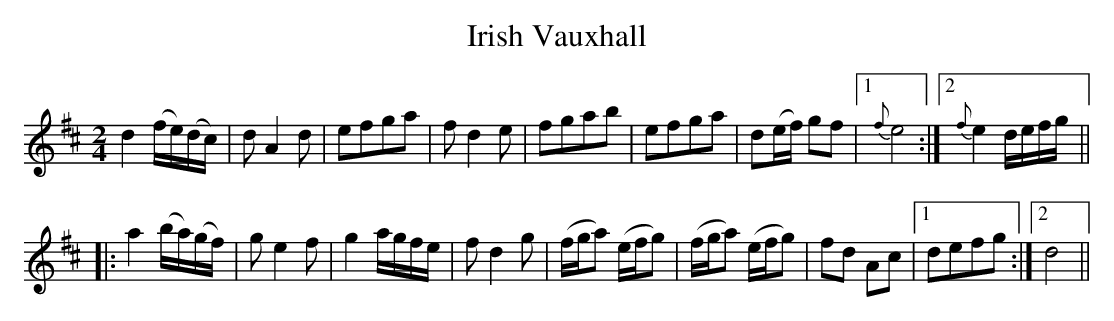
X:1
T:Irish Vauxhall
M:2/4
L:1/8
K:D
d2 (f/e/)(d/c/) | d A2 d | efga | f d2 e | fgab | efga | d(e/f/) gf |1 {f}e4 :|2 {f}e2 d/e/f/g/ ||
|: a2 (b/a/)(g/f/) | g e2 f | g2 a/g/f/e/ | f d2 g | (f/g/a) (e/f/g) | (f/g/a) (e/f/g) | fd Ac |1 defg :|2 d4 ||
